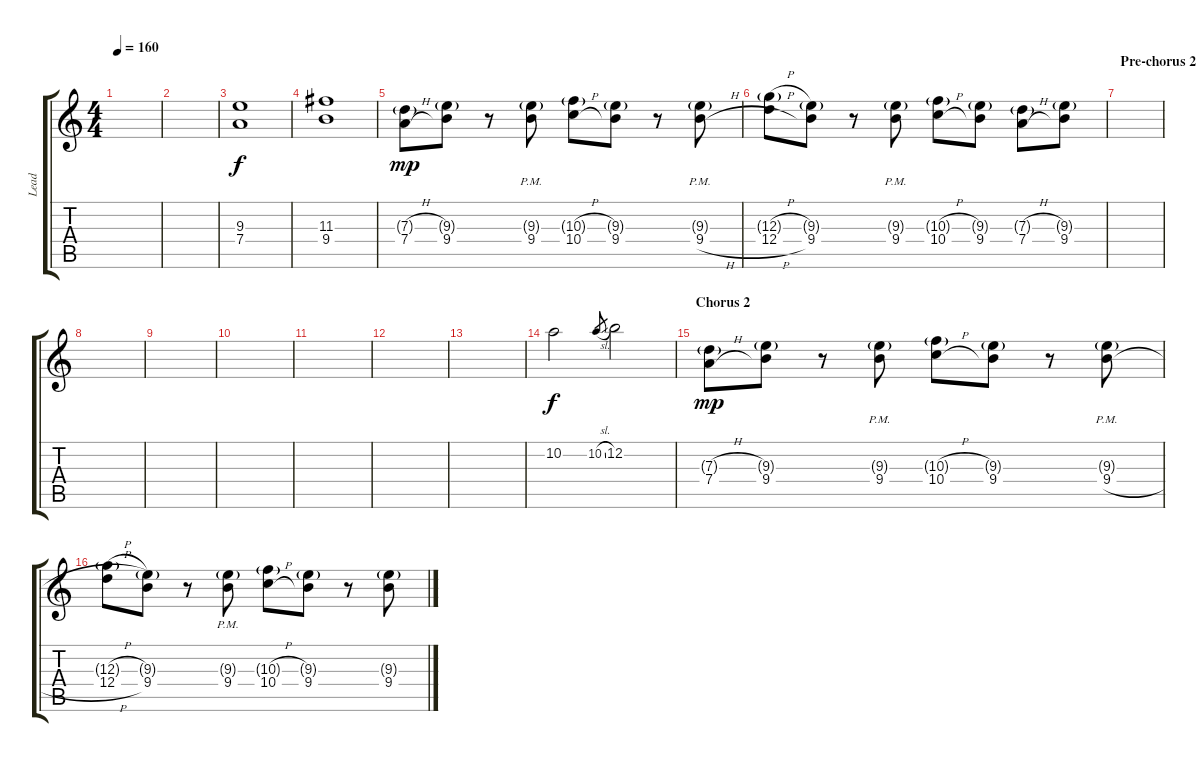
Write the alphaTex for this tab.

\track ("Lead" "Lead") {instrument distortionguitar}
\staff {score tabs}
\tuning (E4 B3 G3 D3 A2 E2) {hide}
\ts (4 4)
\tempo 160
\clef g2
\ks c
|
|
(9.3 7.4).1{dy f} |
(11.3 9.4).1 |
(7.3{h g} 7.4{h}).8{dy mp} (9.3{g} 9.4).8 r.8 (9.3{g} 9.4{pm}).8 (10.3{h g} 10.4{h}).8 (9.3{g} 9.4).8 r.8 (9.3{g pm} 9.4{h}).8 |
(12.3{h g} 12.4{h}).8 (9.3{g} 9.4).8 r.8 (9.3{g pm} 9.4{pm}).8 (10.3{h g} 10.4{h}).8 (9.3{g} 9.4).8 (7.3{h g} 7.4{h}).8 (9.3{g} 9.4).8 |
\section ("" "Pre-chorus 2")
|
|
|
|
|
|
|
10.2.2{dy f} 10.2{sl}.8{gr} 12.2.2 |
\section ("" "Chorus 2")
(7.3{h g} 7.4{h}).8{dy mp} (9.3{g} 9.4).8 r.8 (9.3{g} 9.4{pm}).8 (10.3{h g} 10.4{h}).8 (9.3{g} 9.4).8 r.8 (9.3{g pm} 9.4{h}).8 |
(12.3{h g} 12.4{h}).8 (9.3{g} 9.4).8 r.8 (9.3{g pm} 9.4{pm}).8 (10.3{h g} 10.4{h}).8 (9.3{g} 9.4).8 r.8 (9.3{g} 9.4).8
